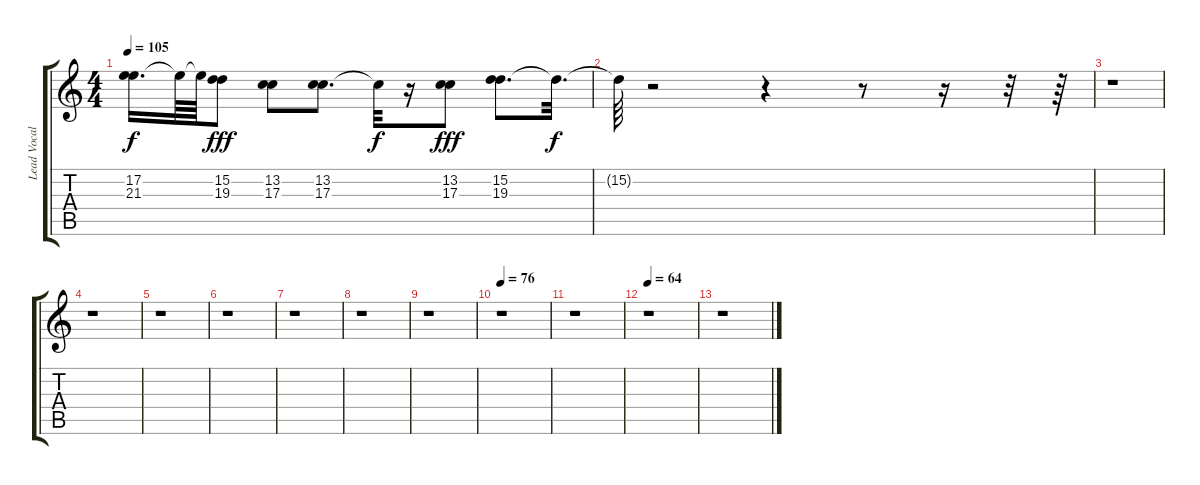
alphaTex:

\track ("Lead Vocal" "Lead Vocal") {instrument altosax}
\staff {score tabs}
\tuning (E4 B3 G3 D3 A2 E2) {hide}
\ts (4 4)
\tempo 105
\clef g2
\ks c
(17.2{t} 21.3{t}).16{d dy f} 17.2{t}.64 17.2{t}.64 (15.2 19.3).8{dy fff} (13.2 17.3).8 (13.2 17.3).8{d} 17.3{t}.32{dy f} r.16 (13.2 17.3).8{dy fff} (15.2 19.3).8{d} 15.2{t}.32{d dy f} |
15.2{t}.64 r.2 r.4 r.8 r.16 r.32 r.64 |
r.1 |
r.1 |
r.1 |
r.1 |
r.1 |
r.1 |
r.1 |
\tempo 76
r.1 |
r.1 |
\tempo 64
r.1 |
r.1
